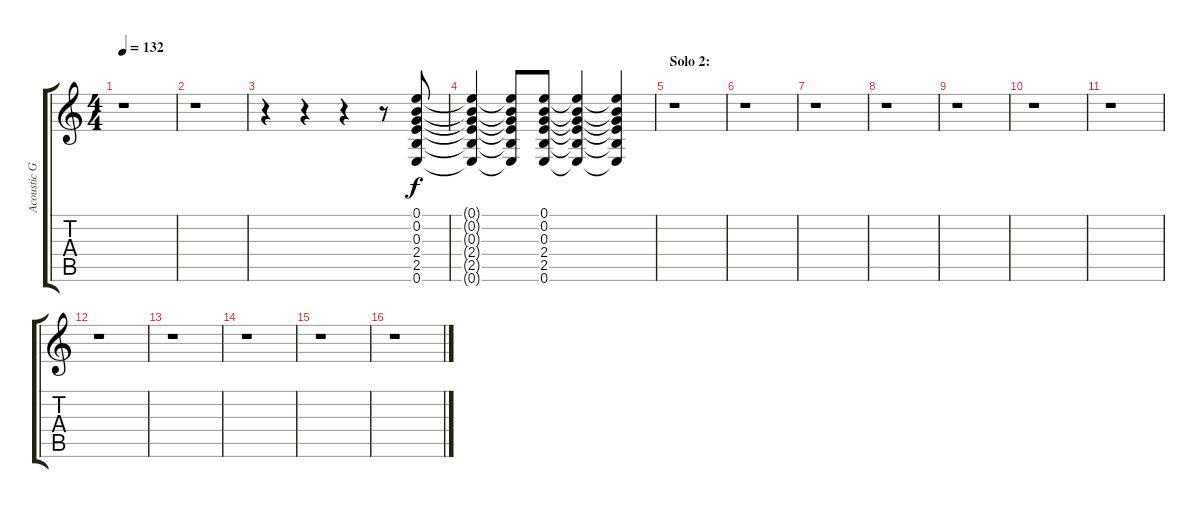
\track ("Acoustic Guitar" "Acoustic G") {instrument electricguitarclean}
\staff {score tabs}
\tuning (E4 B3 G3 D3 A2 E2) {hide}
\ts (4 4)
\tempo 132
\clef g2
\ks c
r.1{dy f} |
r.1 |
r.4 r.4 r.4 r.8 (0.1 0.2 0.3 2.4 2.5 0.6).8 |
(0.1{t} 0.2{t} 0.3{t} 2.4{t} 2.5{t} 0.6{t}).4 (0.1{t} 0.2{t} 0.3{t} 2.4{t} 2.5{t} 0.6{t}).8 (0.1 0.2 0.3 2.4 2.5 0.6).8 (0.1{t} 0.2{t} 0.3{t} 2.4{t} 2.5{t} 0.6{t}).4 (0.1{t} 0.2{t} 0.3{t} 2.4{t} 2.5{t} 0.6{t}).4 |
\section ("" "Solo 2:")
r.1 |
r.1 |
r.1 |
r.1 |
r.1 |
r.1 |
r.1 |
r.1 |
r.1 |
r.1 |
r.1 |
r.1
